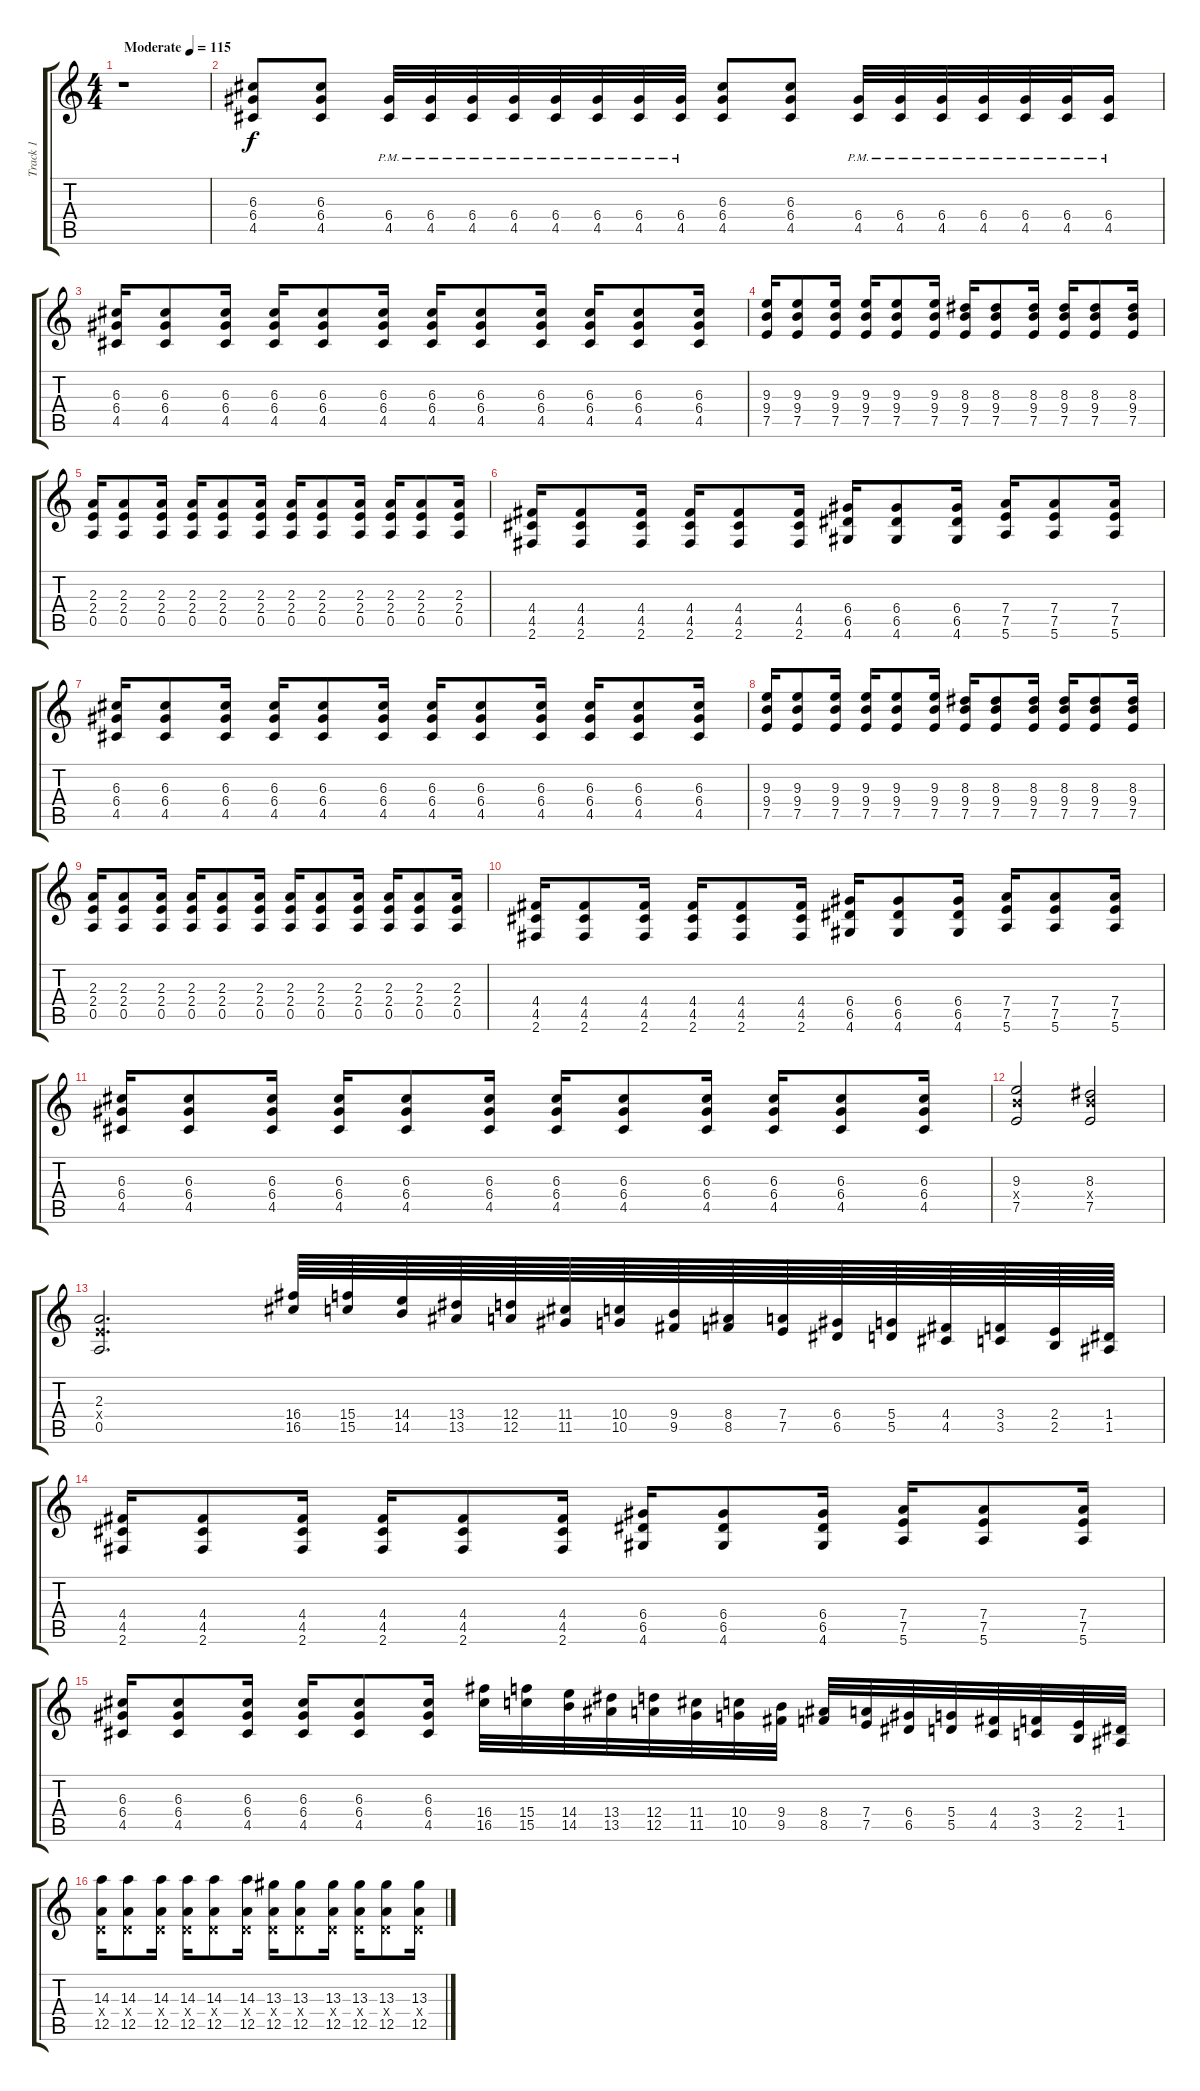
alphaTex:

\track ("Track 1" "Track 1") {instrument overdrivenguitar}
\staff {score tabs}
\tuning (E4 B3 G3 D3 A2 E2) {hide}
\ts (4 4)
\tempo (115 "Moderate")
\clef g2
\ks c
r.1{dy f instrument overdrivenguitar} |
(6.3 6.4 4.5).8 (6.3 6.4 4.5).8 (6.4{pm} 4.5{pm}).32 (6.4{pm} 4.5{pm}).32 (6.4{pm} 4.5{pm}).32 (6.4{pm} 4.5{pm}).32 (6.4{pm} 4.5{pm}).32 (6.4{pm} 4.5{pm}).32 (6.4{pm} 4.5{pm}).32 (6.4{pm} 4.5{pm}).32 (6.3 6.4 4.5).8 (6.3 6.4 4.5).8 (6.4{pm} 4.5{pm}).32 (6.4{pm} 4.5{pm}).32 (6.4{pm} 4.5{pm}).32 (6.4{pm} 4.5{pm}).32 (6.4{pm} 4.5{pm}).32 (6.4{pm} 4.5{pm}).32 (6.4{pm} 4.5{pm}).16 |
(6.3 6.4 4.5).16 (6.3 6.4 4.5).8 (6.3 6.4 4.5).16 (6.3 6.4 4.5).16 (6.3 6.4 4.5).8 (6.3 6.4 4.5).16 (6.3 6.4 4.5).16 (6.3 6.4 4.5).8 (6.3 6.4 4.5).16 (6.3 6.4 4.5).16 (6.3 6.4 4.5).8 (6.3 6.4 4.5).16 |
(9.3 9.4 7.5).16 (9.3 9.4 7.5).8 (9.3 9.4 7.5).16 (9.3 9.4 7.5).16 (9.3 9.4 7.5).8 (9.3 9.4 7.5).16 (8.3 9.4 7.5).16 (8.3 9.4 7.5).8 (8.3 9.4 7.5).16 (8.3 9.4 7.5).16 (8.3 9.4 7.5).8 (8.3 9.4 7.5).16 |
(2.3 2.4 0.5).16 (2.3 2.4 0.5).8 (2.3 2.4 0.5).16 (2.3 2.4 0.5).16 (2.3 2.4 0.5).8 (2.3 2.4 0.5).16 (2.3 2.4 0.5).16 (2.3 2.4 0.5).8 (2.3 2.4 0.5).16 (2.3 2.4 0.5).16 (2.3 2.4 0.5).8 (2.3 2.4 0.5).16 |
(4.4 4.5 2.6).16 (4.4 4.5 2.6).8 (4.4 4.5 2.6).16 (4.4 4.5 2.6).16 (4.4 4.5 2.6).8 (4.4 4.5 2.6).16 (6.4 6.5 4.6).16 (6.4 6.5 4.6).8 (6.4 6.5 4.6).16 (7.4 7.5 5.6).16 (7.4 7.5 5.6).8 (7.4 7.5 5.6).16 |
(6.3 6.4 4.5).16 (6.3 6.4 4.5).8 (6.3 6.4 4.5).16 (6.3 6.4 4.5).16 (6.3 6.4 4.5).8 (6.3 6.4 4.5).16 (6.3 6.4 4.5).16 (6.3 6.4 4.5).8 (6.3 6.4 4.5).16 (6.3 6.4 4.5).16 (6.3 6.4 4.5).8 (6.3 6.4 4.5).16 |
(9.3 9.4 7.5).16 (9.3 9.4 7.5).8 (9.3 9.4 7.5).16 (9.3 9.4 7.5).16 (9.3 9.4 7.5).8 (9.3 9.4 7.5).16 (8.3 9.4 7.5).16 (8.3 9.4 7.5).8 (8.3 9.4 7.5).16 (8.3 9.4 7.5).16 (8.3 9.4 7.5).8 (8.3 9.4 7.5).16 |
(2.3 2.4 0.5).16 (2.3 2.4 0.5).8 (2.3 2.4 0.5).16 (2.3 2.4 0.5).16 (2.3 2.4 0.5).8 (2.3 2.4 0.5).16 (2.3 2.4 0.5).16 (2.3 2.4 0.5).8 (2.3 2.4 0.5).16 (2.3 2.4 0.5).16 (2.3 2.4 0.5).8 (2.3 2.4 0.5).16 |
(4.4 4.5 2.6).16 (4.4 4.5 2.6).8 (4.4 4.5 2.6).16 (4.4 4.5 2.6).16 (4.4 4.5 2.6).8 (4.4 4.5 2.6).16 (6.4 6.5 4.6).16 (6.4 6.5 4.6).8 (6.4 6.5 4.6).16 (7.4 7.5 5.6).16 (7.4 7.5 5.6).8 (7.4 7.5 5.6).16 |
(6.3 6.4 4.5).16 (6.3 6.4 4.5).8 (6.3 6.4 4.5).16 (6.3 6.4 4.5).16 (6.3 6.4 4.5).8 (6.3 6.4 4.5).16 (6.3 6.4 4.5).16 (6.3 6.4 4.5).8 (6.3 6.4 4.5).16 (6.3 6.4 4.5).16 (6.3 6.4 4.5).8 (6.3 6.4 4.5).16 |
(9.3 9.4{x} 7.5).2 (8.3 9.4{x} 7.5).2 |
(2.3 2.4{x} 0.5).2{d} (16.4 16.5).64 (15.4 15.5).64 (14.4 14.5).64 (13.4 13.5).64 (12.4 12.5).64 (11.4 11.5).64 (10.4 10.5).64 (9.4 9.5).64 (8.4 8.5).64 (7.4 7.5).64 (6.4 6.5).64 (5.4 5.5).64 (4.4 4.5).64 (3.4 3.5).64 (2.4 2.5).64 (1.4 1.5).64 |
(4.4 4.5 2.6).16 (4.4 4.5 2.6).8 (4.4 4.5 2.6).16 (4.4 4.5 2.6).16 (4.4 4.5 2.6).8 (4.4 4.5 2.6).16 (6.4 6.5 4.6).16 (6.4 6.5 4.6).8 (6.4 6.5 4.6).16 (7.4 7.5 5.6).16 (7.4 7.5 5.6).8 (7.4 7.5 5.6).16 |
(6.3 6.4 4.5).16 (6.3 6.4 4.5).8 (6.3 6.4 4.5).16 (6.3 6.4 4.5).16 (6.3 6.4 4.5).8 (6.3 6.4 4.5).16 (16.4 16.5).32 (15.4 15.5).32 (14.4 14.5).32 (13.4 13.5).32 (12.4 12.5).32 (11.4 11.5).32 (10.4 10.5).32 (9.4 9.5).32 (8.4 8.5).32 (7.4 7.5).32 (6.4 6.5).32 (5.4 5.5).32 (4.4 4.5).32 (3.4 3.5).32 (2.4 2.5).32 (1.4 1.5).32 |
(14.3 0.4{x} 12.5).16 (14.3 0.4{x} 12.5).8 (14.3 0.4{x} 12.5).16 (14.3 0.4{x} 12.5).16 (14.3 0.4{x} 12.5).8 (14.3 0.4{x} 12.5).16 (13.3 0.4{x} 12.5).16 (13.3 0.4{x} 12.5).8 (13.3 0.4{x} 12.5).16 (13.3 0.4{x} 12.5).16 (13.3 0.4{x} 12.5).8 (13.3 0.4{x} 12.5).16
